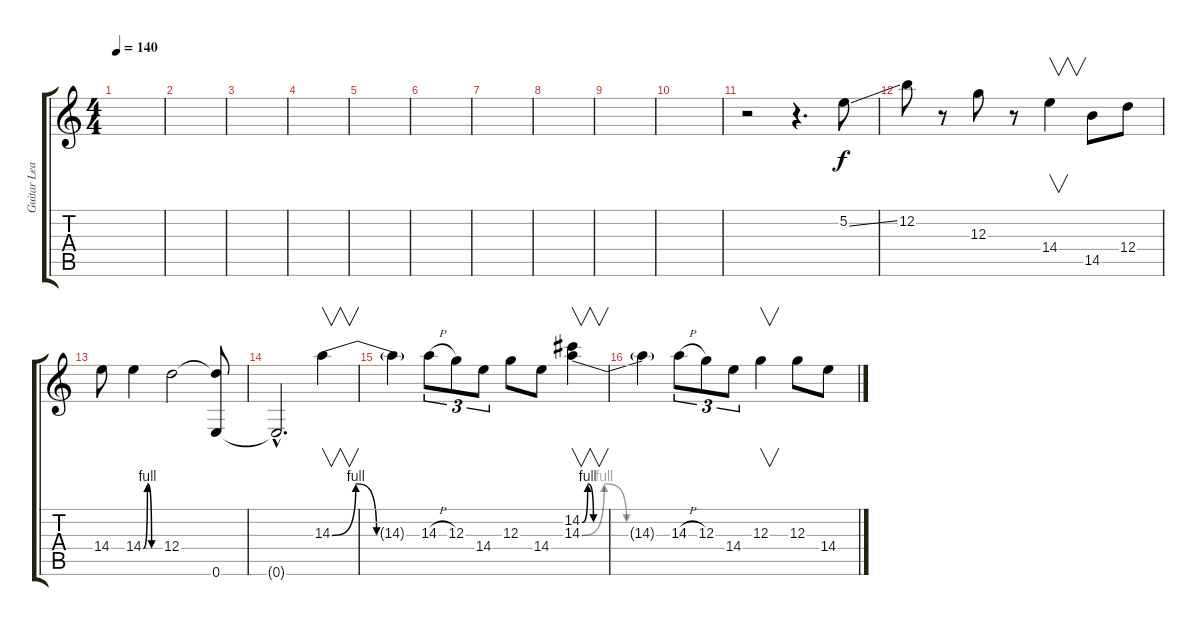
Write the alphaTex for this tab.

\track ("Guitar Lead" "Guitar Lea") {instrument distortionguitar}
\staff {score tabs}
\tuning (E4 B3 G3 D3 A2 E2) {hide}
\ts (4 4)
\tempo 140
\clef g2
\ks c
|
|
|
|
|
|
|
|
|
|
r.2 r.4{d} 5.2{ss}.8 |
12.2.8 r.8 12.3.8 r.8 14.4.4{v} 14.5.8 12.4.8 |
14.4.8 14.4{be (custom 0 0 15 4 30 0 45 0 60 0)}.4 12.4.2 (12.4{t} 0.6).8 |
0.6{hac t}.2{d} 14.3{be (custom 0 0 16 4 30 0 45 0 60 0)}.4{v} |
14.3{t}.4 14.3{h}.8{tu (3 2)} 12.3.8{tu (3 2)} 14.4.8{tu (3 2)} 12.3.8 14.4.8 (14.2{be (custom 0 0 15 4 30 0 60 0)} 14.3{be (custom 0 0 15 4 30 0 60 0)}).4{v} |
14.3{t}.4 14.3{h}.8{tu (3 2)} 12.3.8{tu (3 2)} 14.4.8{tu (3 2)} 12.3.4{v} 12.3.8 14.4.8
